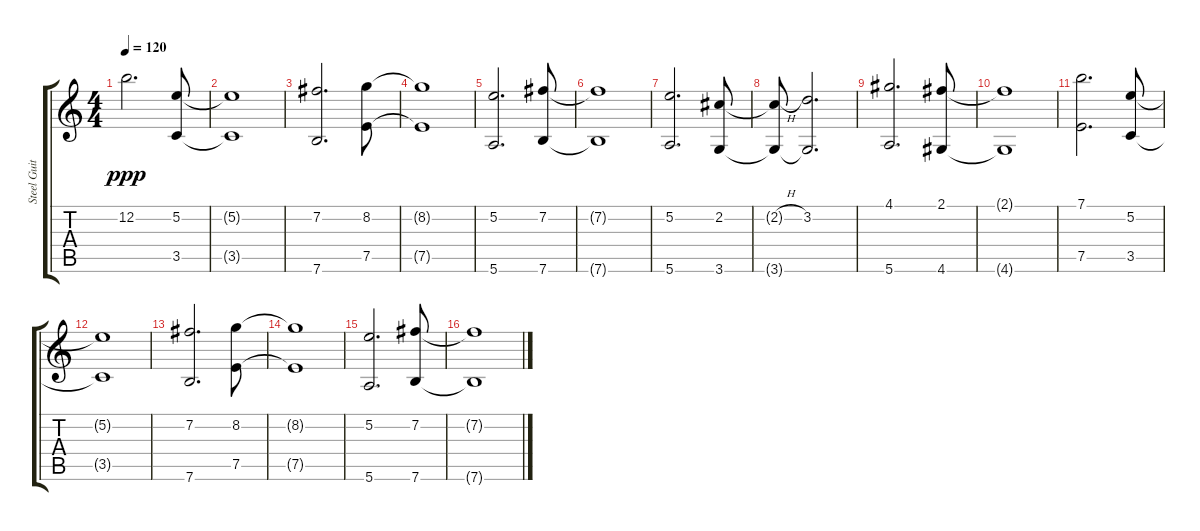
\track ("Steel Guitar" "Steel Guit") {instrument acousticguitarsteel}
\staff {score tabs}
\tuning (E4 B3 G3 D3 A2 E2) {hide}
\ts (4 4)
\tempo 120
\clef g2
\ks c
12.2.2{d dy ppp instrument acousticguitarsteel} (5.2 3.5).8 |
(5.2{t} 3.5{t}).1 |
(7.2 7.6).2{d} (8.2 7.5).8 |
(8.2{t} 7.5{t}).1 |
(5.2 5.6).2{d} (7.2 7.6).8 |
(7.2{t} 7.6{t}).1 |
(5.2 5.6).2{d} (2.2 3.6).8 |
(2.2{h t} 3.6{t}).8 (3.2 3.6{t}).2{d} |
(4.1 5.6).2{d} (2.1 4.6).8 |
(2.1{t} 4.6{t}).1 |
(7.1 7.5).2{d} (5.2 3.5).8 |
(5.2{t} 3.5{t}).1 |
(7.2 7.6).2{d} (8.2 7.5).8 |
(8.2{t} 7.5{t}).1 |
(5.2 5.6).2{d} (7.2 7.6).8 |
(7.2{t} 7.6{t}).1
